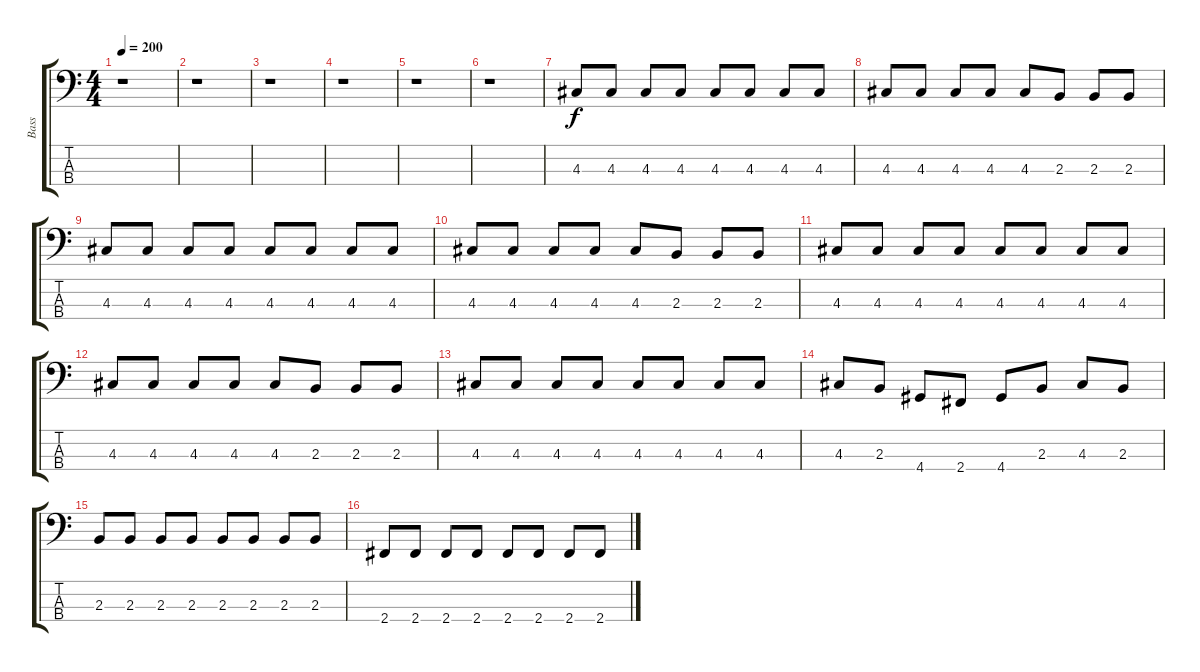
\track ("Bass" "Bass") {instrument electricbassfinger}
\staff {score tabs}
\tuning (G2 D2 A1 E1) {hide}
\ts (4 4)
\tempo 200
\clef f4
\ks c
r.1{dy f instrument electricbassfinger} |
r.1 |
r.1 |
r.1 |
r.1 |
r.1 |
4.3.8 4.3.8 4.3.8 4.3.8 4.3.8 4.3.8 4.3.8 4.3.8 |
4.3.8 4.3.8 4.3.8 4.3.8 4.3.8 2.3.8 2.3.8 2.3.8 |
4.3.8 4.3.8 4.3.8 4.3.8 4.3.8 4.3.8 4.3.8 4.3.8 |
4.3.8 4.3.8 4.3.8 4.3.8 4.3.8 2.3.8 2.3.8 2.3.8 |
4.3.8 4.3.8 4.3.8 4.3.8 4.3.8 4.3.8 4.3.8 4.3.8 |
4.3.8 4.3.8 4.3.8 4.3.8 4.3.8 2.3.8 2.3.8 2.3.8 |
4.3.8 4.3.8 4.3.8 4.3.8 4.3.8 4.3.8 4.3.8 4.3.8 |
4.3.8 2.3.8 4.4.8 2.4.8 4.4.8 2.3.8 4.3.8 2.3.8 |
2.3.8 2.3.8 2.3.8 2.3.8 2.3.8 2.3.8 2.3.8 2.3.8 |
2.4.8 2.4.8 2.4.8 2.4.8 2.4.8 2.4.8 2.4.8 2.4.8
